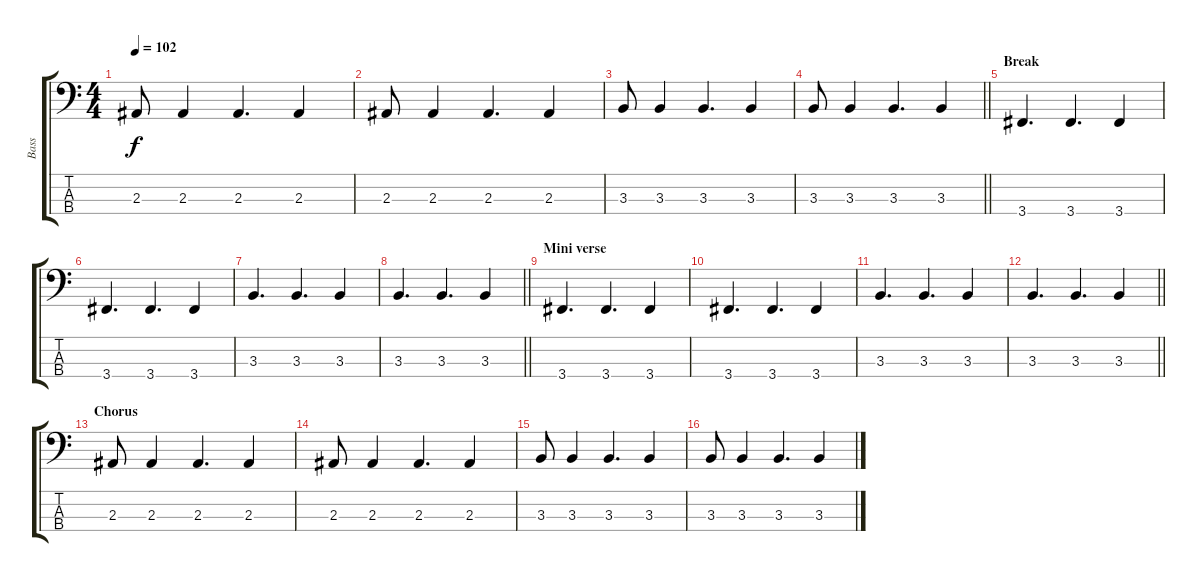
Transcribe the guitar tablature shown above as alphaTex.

\track ("Bass" "Bass") {instrument electricbassfinger}
\staff {score tabs}
\tuning (Gb2 Db2 Ab1 Eb1) {hide}
\ts (4 4)
\tempo 102
\clef f4
\ks c
2.3.8{dy f} 2.3.4 2.3.4{d} 2.3.4 |
2.3.8 2.3.4 2.3.4{d} 2.3.4 |
3.3.8 3.3.4 3.3.4{d} 3.3.4 |
\barLineRight lightlight
3.3.8 3.3.4 3.3.4{d} 3.3.4 |
\section ("" "Break")
3.4.4{d} 3.4.4{d} 3.4.4 |
3.4.4{d} 3.4.4{d} 3.4.4 |
3.3.4{d} 3.3.4{d} 3.3.4 |
\barLineRight lightlight
3.3.4{d} 3.3.4{d} 3.3.4 |
\section ("" "Mini verse")
3.4.4{d} 3.4.4{d} 3.4.4 |
3.4.4{d} 3.4.4{d} 3.4.4 |
3.3.4{d} 3.3.4{d} 3.3.4 |
\barLineRight lightlight
3.3.4{d} 3.3.4{d} 3.3.4 |
\section ("" "Chorus")
2.3.8 2.3.4 2.3.4{d} 2.3.4 |
2.3.8 2.3.4 2.3.4{d} 2.3.4 |
3.3.8 3.3.4 3.3.4{d} 3.3.4 |
3.3.8 3.3.4 3.3.4{d} 3.3.4
